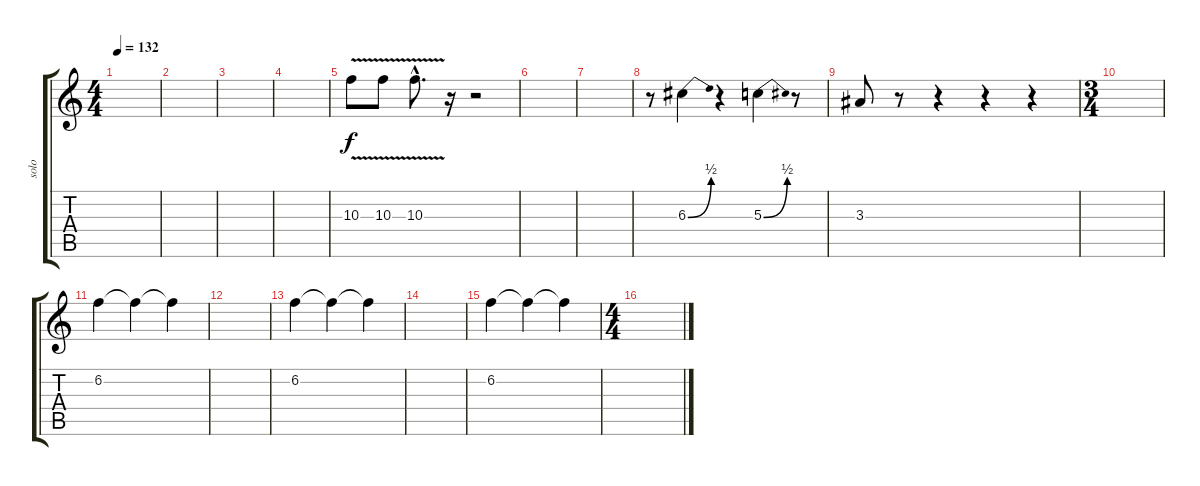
\track ("solo" "solo") {instrument overdrivenguitar}
\staff {score tabs}
\tuning (E4 B3 G3 D3 A2 E2) {hide}
\ts (4 4)
\tempo 132
\clef g2
\ks c
|
|
|
|
10.3{v}.8 10.3{v}.8 10.3{v hac}.8{d} r.16 r.2 |
|
|
r.8 6.3{be (bend 0 0 60 2)}.4 r.4 5.3{be (bend 0 0 60 2)}.4 r.8 |
3.3.8 r.8 r.4 r.4 r.4 |
\ts (3 4)
|
6.2.4{volume 11} 6.2{t}.4{volume 9} 6.2{t}.4{volume 6} |
|
6.2.4{volume 11} 6.2{t}.4{volume 9} 6.2{t}.4{volume 6} |
|
6.2.4{volume 11} 6.2{t}.4{volume 9} 6.2{t}.4{volume 6} |
\ts (4 4)
